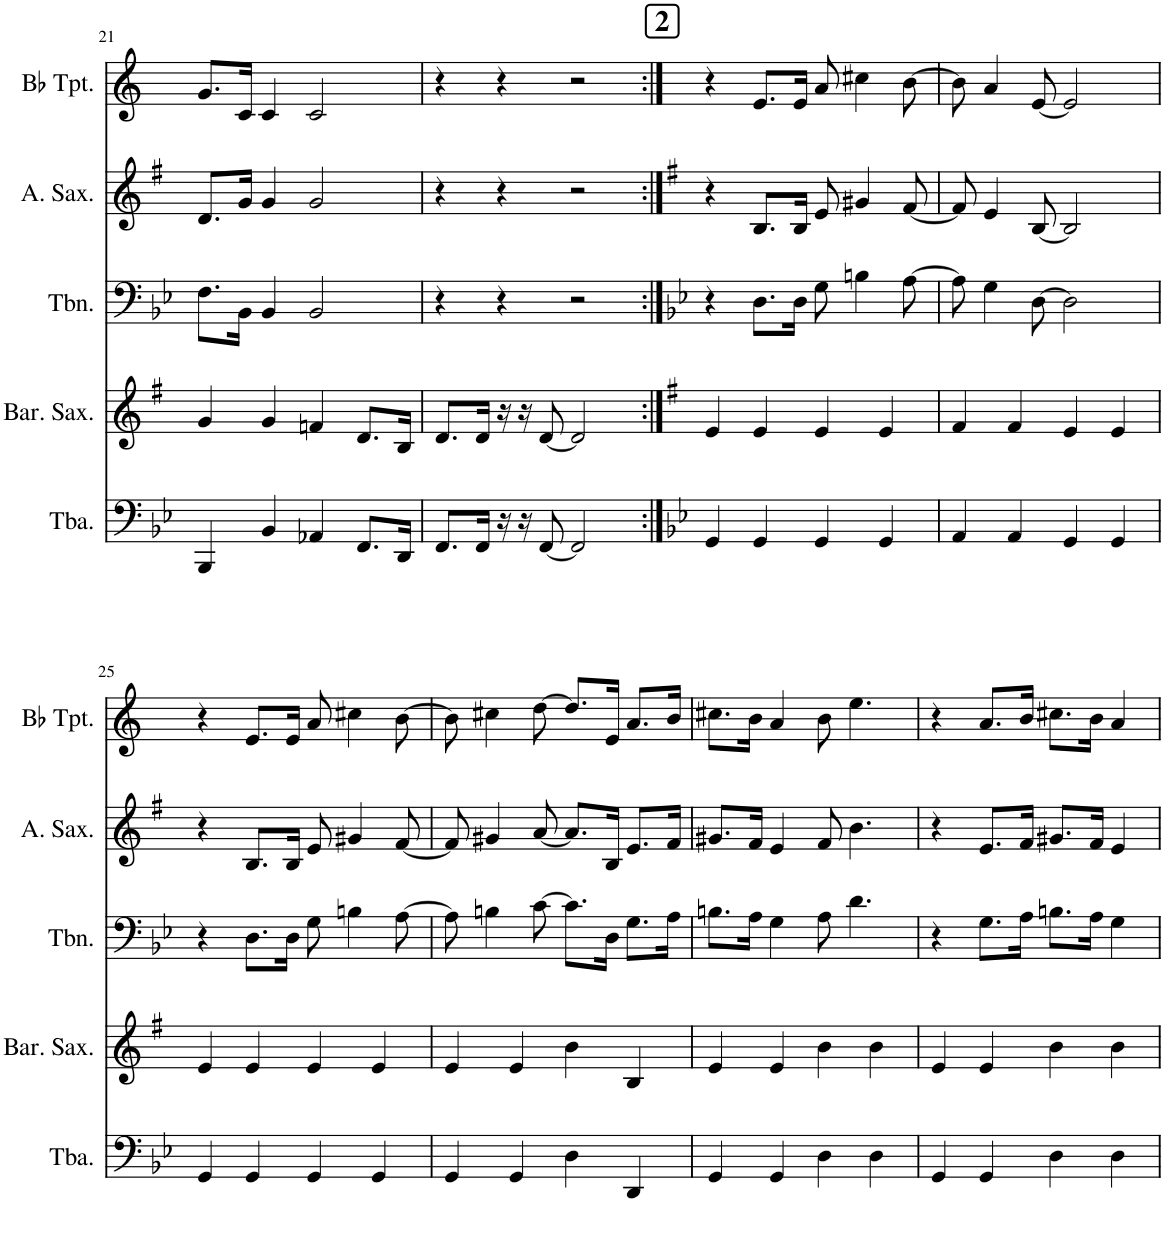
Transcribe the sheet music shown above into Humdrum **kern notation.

**kern	**kern	**kern	**kern	**kern
*part5	*part4	*part3	*part2	*part1
*staff5	*staff4	*staff3	*staff2	*staff1
*I"Tuba	*I"Baritone Saxophone	*I"Trombone	*I"Alto Saxophone	*I"Bb Trumpet
*I'Tba.	*I'Bar. Sax.	*I'Tbn.	*I'A. Sax.	*I'Bb Tpt.
!!LO:PB:g=z
*clefF4	*clefG2	*clefF4	*clefG2	*clefG2
*	*Trd12c21	*	*Trd5c9	*Trd1c2
*k[b-e-]	*k[f#]	*k[b-e-]	*k[f#]	*k[]
*M4/4	*M4/4	*M4/4	*M4/4	*M4/4
=21	=21	=21	=21	=21
4BBB-/	4g/	8.F\L	8.d/L	8.g/L
.	.	16BB-\Jk	16g/Jk	16c/Jk
4BB-/	4g/	4BB-/	4g/	4c/
4AA-X/	4fn/	2BB-/	2g/	2c/
8.FF/L	8.d/L	.	.	.
16DD/Jk	16B/Jk	.	.	.
=22	=22	=22	=22	=22
8.FF/L	8.d/L	4r	4r	4r
16FF/Jk	16d/Jk	.	.	.
16r	16r	4r	4r	4r
16r	16r	.	.	.
[8FF/	[8d/	.	.	.
2FF/]	2d/]	2r	2r	2r
!!LO:REH:place=s1:a:B:cj:fs=14:t=2
=23:|!	=23:|!	=23:|!	=23:|!	=23:|!
*k[b-e-]	*k[f#]	*k[b-e-]	*k[f#]	*k[]
4GG/	4e/	4r	4r	4r
4GG/	4e/	8.D\L	8.B/L	8.e/L
.	.	16D\Jk	16B/Jk	16e/Jk
4GG/	4e/	8G\	8e/	8a/
.	.	4Bn\	4g#X/	4cc#X\
4GG/	4e/	.	.	.
.	.	[8A\	[8f#/	[8b\
=24	=24	=24	=24	=24
4AA/	4f#/	8A\]	8f#/]	8b\]
.	.	4G\	4e/	4a/
4AA/	4f#/	.	.	.
.	.	[8D\	[8B/	[8e/
4GG/	4e/	2D\]	2B/]	2e/]
4GG/	4e/	.	.	.
!!LO:LB:g=z
=25	=25	=25	=25	=25
4GG/	4e/	4r	4r	4r
4GG/	4e/	8.D\L	8.B/L	8.e/L
.	.	16D\Jk	16B/Jk	16e/Jk
4GG/	4e/	8G\	8e/	8a/
.	.	4Bn\	4g#X/	4cc#X\
4GG/	4e/	.	.	.
.	.	[8A\	[8f#/	[8b\
=26	=26	=26	=26	=26
4GG/	4e/	8A\]	8f#/]	8b\]
.	.	4Bn\	4g#X/	4cc#X\
4GG/	4e/	.	.	.
.	.	[8c\	[8a/	[8dd\
4D\	4b\	8.c\L]	8.a/L]	8.dd/L]
.	.	16D\Jk	16B/Jk	16e/Jk
4DD/	4B/	8.G\L	8.e/L	8.a/L
.	.	16A\Jk	16f#/Jk	16b/Jk
=27	=27	=27	=27	=27
4GG/	4e/	8.Bn\L	8.g#X/L	8.cc#X\L
.	.	16A\Jk	16f#/Jk	16b\Jk
4GG/	4e/	4G\	4e/	4a/
4D\	4b\	8A\	8f#/	8b\
.	.	4.d\	4.b\	4.ee\
4D\	4b\	.	.	.
=28	=28	=28	=28	=28
4GG/	4e/	4r	4r	4r
4GG/	4e/	8.G\L	8.e/L	8.a/L
.	.	16A\Jk	16f#/Jk	16b/Jk
4D\	4b\	8.Bn\L	8.g#X/L	8.cc#X\L
.	.	16A\Jk	16f#/Jk	16b\Jk
4D\	4b\	4G\	4e/	4a/
=	=	=	=	=
*-	*-	*-	*-	*-
